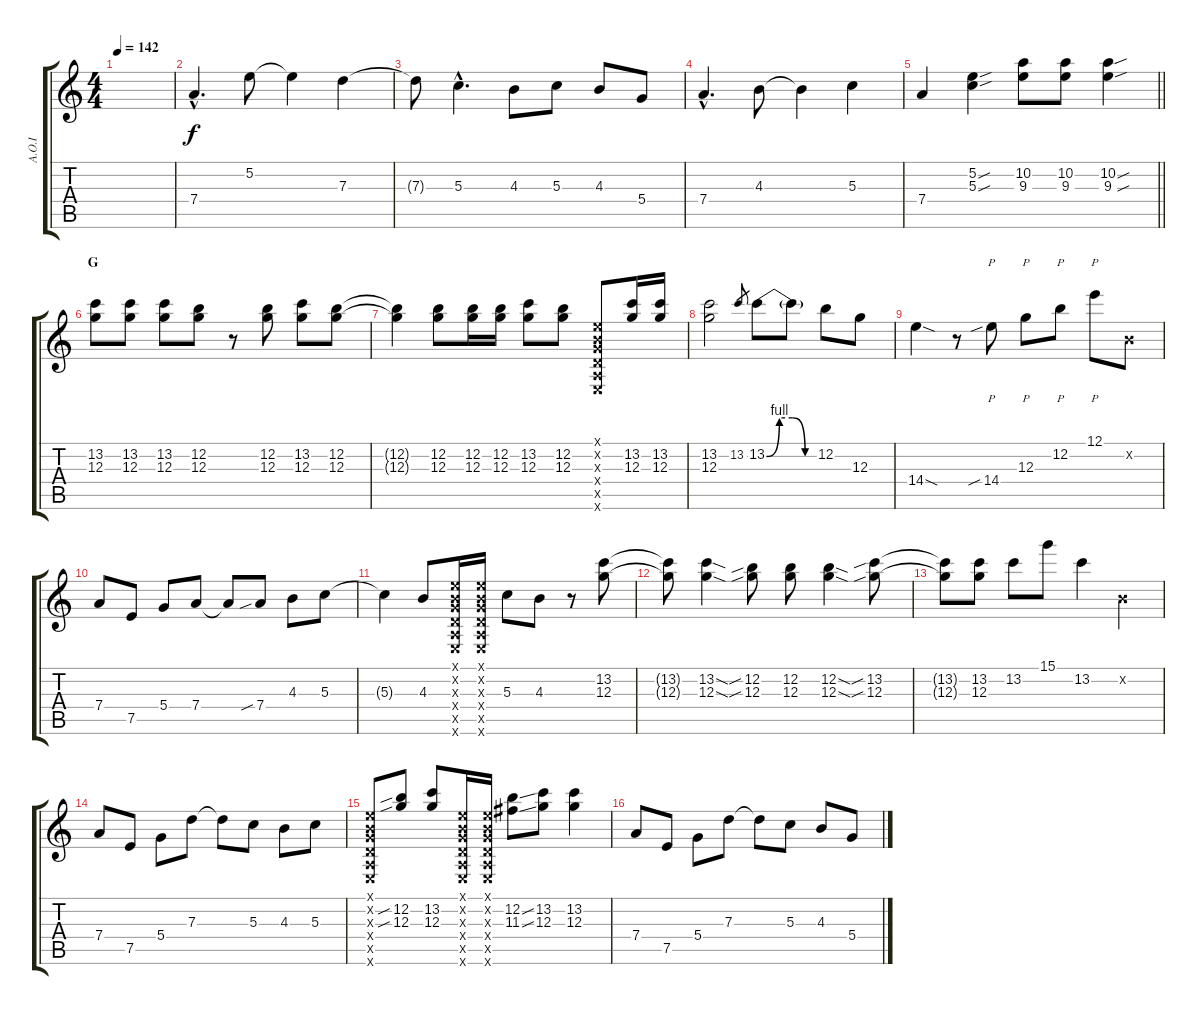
\track ("A.O.I" "A.O.I") {instrument distortionguitar}
\staff {score tabs}
\tuning (E4 B3 G3 D3 A2 E2) {hide}
\ts (4 4)
\tempo 142
\clef g2
\ks c
|
7.4{hac}.4{d volume 12} 5.2.8 5.2{t}.4 7.3.4 |
7.3{t}.8 5.3{hac}.4{d} 4.3.8 5.3.8 4.3.8 5.4.8 |
7.4{hac}.4{d} 4.3.8 4.3{t}.4 5.3.4 |
\barLineRight lightlight
7.4.4 (5.2{sou} 5.3{sou}).4 (10.2 9.3).8 (10.2 9.3).8 (10.2{sou} 9.3{sou}).4 |
\section ("" "G")
(13.2 12.3).8{volume 13} (13.2 12.3).8 (13.2 12.3).8 (12.2 12.3).8 r.8 (12.2 12.3).8 (13.2 12.3).8 (12.2 12.3).8 |
(12.2{t} 12.3{t}).4 (12.2 12.3).8 (12.2 12.3).16 (12.2 12.3).16 (13.2 12.3).8 (12.2 12.3).8 (0.1{x} 0.2{x} 0.3{x} 0.4{x} 0.5{x} 0.6{x}).8 (13.2 12.3).16 (13.2 12.3).16 |
(13.2 12.3).2 13.2.8{gr} 13.2{be (custom 0 0 15 4 30 4 45 0 60 0)}.8 13.2{t}.8 12.2.8 12.3.8 |
14.4{sod}.4 r.8 14.4{sib}.8{p} 12.3.8{p} 12.2.8{p} 12.1.8{p} 0.2{x}.8 |
7.4.8 7.5.8 5.4.8 7.4.8 7.4{t}.8 7.4{sib}.8 4.3.8 5.3.8 |
5.3{t}.4 4.3.8 (0.1{x} 0.2{x} 0.3{x} 0.4{x} 0.5{x} 0.6{x}).16 (0.1{x} 0.2{x} 0.3{x} 0.4{x} 0.5{x} 0.6{x}).16 5.3.8 4.3.8 r.8 (13.2 12.3).8 |
(13.2{t} 12.3{t}).8 (13.2{sod} 12.3{sod}).4 (12.2{sib} 12.3{sib}).8 (12.2 12.3).8 (12.2{sod} 12.3{sod}).4 (13.2{sib} 12.3{sib}).8 |
(13.2{t} 12.3{t}).8 (13.2 12.3).8 13.2.8 15.1.8 13.2.4 0.2{x}.4 |
7.4.8 7.5.8 5.4.8 7.3.8 7.3{t}.8 5.3.8 4.3.8 5.3.8 |
(0.1{x} 0.2{x} 0.3{x} 0.4{x} 0.5{x} 0.6{x}).8 (12.2{sib} 12.3{sib}).8 (13.2 12.3).8 (0.1{x} 0.2{x} 0.3{x} 0.4{x} 0.5{x} 0.6{x}).16 (0.1{x} 0.2{x} 0.3{x} 0.4{x} 0.5{x} 0.6{x}).16 (12.2{ss} 11.3{ss}).8 (13.2 12.3).8 (13.2 12.3).4 |
7.4.8 7.5.8 5.4.8 7.3.8 7.3{t}.8 5.3.8 4.3.8 5.4.8
